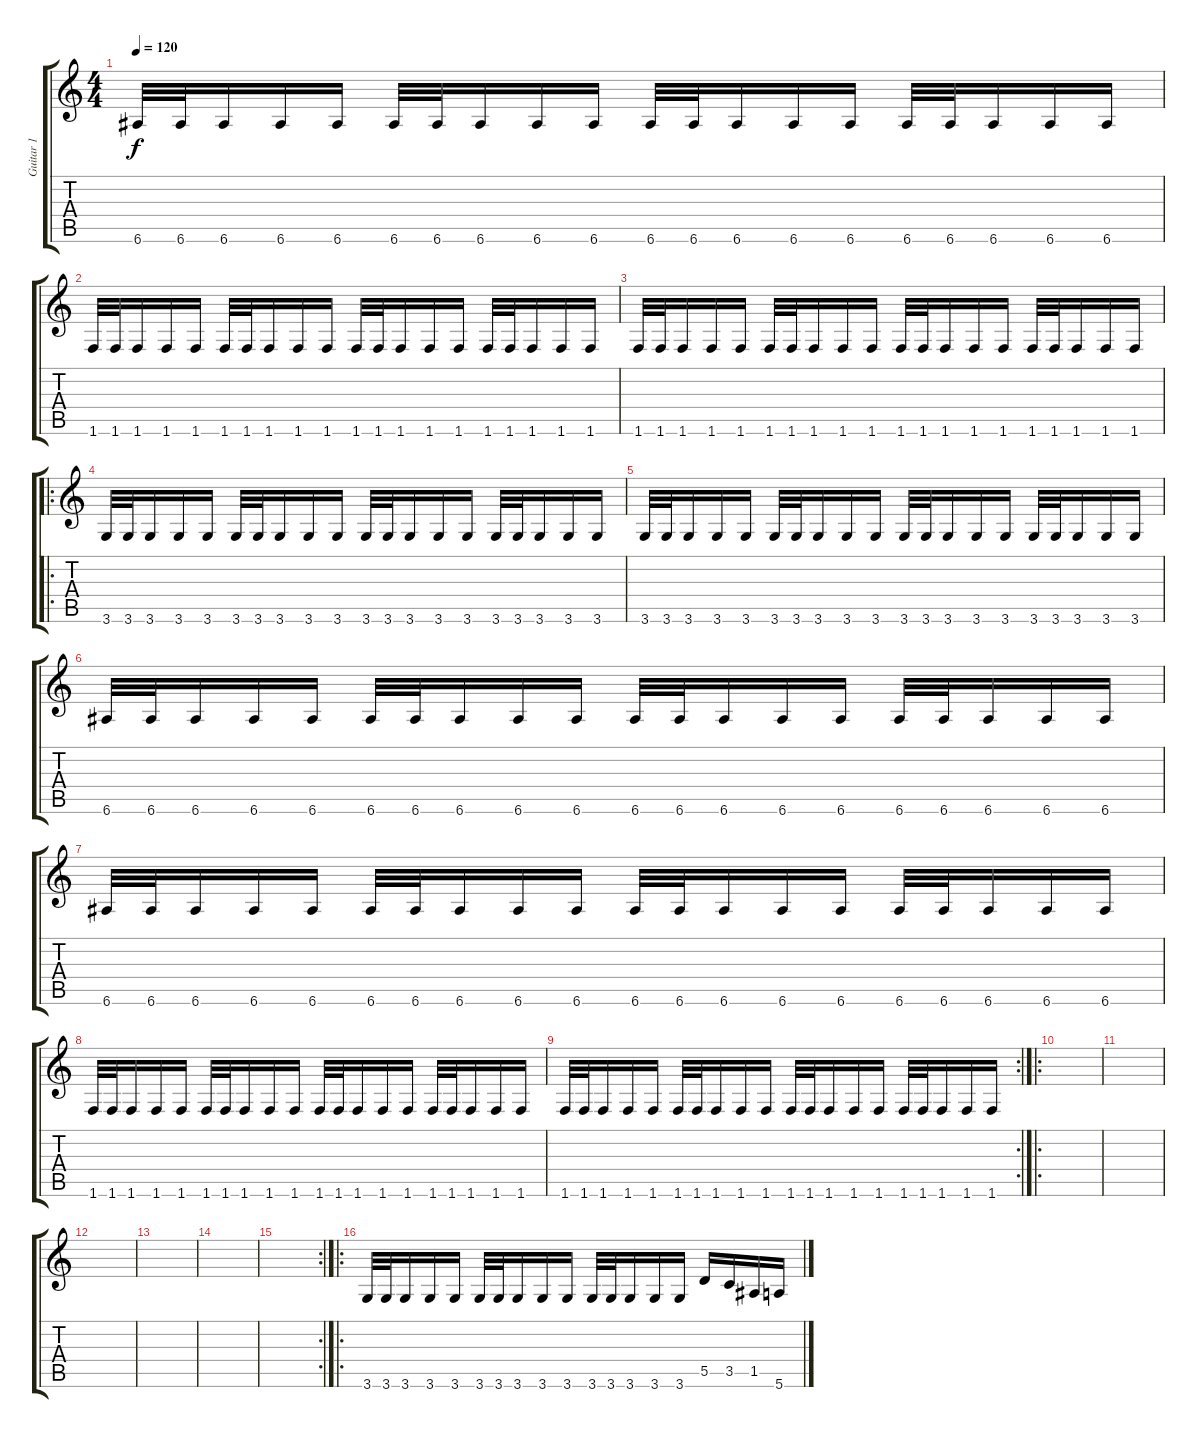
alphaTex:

\track ("Guitar 1" "Guitar 1") {instrument distortionguitar}
\staff {score tabs}
\tuning (E4 B3 G3 D3 A2 E2) {hide}
\ts (4 4)
\tempo 120
\clef g2
\ks c
6.6.32{dy f} 6.6.32 6.6.16 6.6.16 6.6.16 6.6.32 6.6.32 6.6.16 6.6.16 6.6.16 6.6.32 6.6.32 6.6.16 6.6.16 6.6.16 6.6.32 6.6.32 6.6.16 6.6.16 6.6.16 |
1.6.32 1.6.32 1.6.16 1.6.16 1.6.16 1.6.32 1.6.32 1.6.16 1.6.16 1.6.16 1.6.32 1.6.32 1.6.16 1.6.16 1.6.16 1.6.32 1.6.32 1.6.16 1.6.16 1.6.16 |
1.6.32 1.6.32 1.6.16 1.6.16 1.6.16 1.6.32 1.6.32 1.6.16 1.6.16 1.6.16 1.6.32 1.6.32 1.6.16 1.6.16 1.6.16 1.6.32 1.6.32 1.6.16 1.6.16 1.6.16 |
\ro
3.6.32 3.6.32 3.6.16 3.6.16 3.6.16 3.6.32 3.6.32 3.6.16 3.6.16 3.6.16 3.6.32 3.6.32 3.6.16 3.6.16 3.6.16 3.6.32 3.6.32 3.6.16 3.6.16 3.6.16 |
3.6.32 3.6.32 3.6.16 3.6.16 3.6.16 3.6.32 3.6.32 3.6.16 3.6.16 3.6.16 3.6.32 3.6.32 3.6.16 3.6.16 3.6.16 3.6.32 3.6.32 3.6.16 3.6.16 3.6.16 |
6.6.32 6.6.32 6.6.16 6.6.16 6.6.16 6.6.32 6.6.32 6.6.16 6.6.16 6.6.16 6.6.32 6.6.32 6.6.16 6.6.16 6.6.16 6.6.32 6.6.32 6.6.16 6.6.16 6.6.16 |
6.6.32 6.6.32 6.6.16 6.6.16 6.6.16 6.6.32 6.6.32 6.6.16 6.6.16 6.6.16 6.6.32 6.6.32 6.6.16 6.6.16 6.6.16 6.6.32 6.6.32 6.6.16 6.6.16 6.6.16 |
1.6.32 1.6.32 1.6.16 1.6.16 1.6.16 1.6.32 1.6.32 1.6.16 1.6.16 1.6.16 1.6.32 1.6.32 1.6.16 1.6.16 1.6.16 1.6.32 1.6.32 1.6.16 1.6.16 1.6.16 |
\rc 2
1.6.32 1.6.32 1.6.16 1.6.16 1.6.16 1.6.32 1.6.32 1.6.16 1.6.16 1.6.16 1.6.32 1.6.32 1.6.16 1.6.16 1.6.16 1.6.32 1.6.32 1.6.16 1.6.16 1.6.16 |
\ro
|
|
|
|
|
\rc 2
|
\ro
3.6.32 3.6.32 3.6.16 3.6.16 3.6.16 3.6.32 3.6.32 3.6.16 3.6.16 3.6.16 3.6.32 3.6.32 3.6.16 3.6.16 3.6.16 5.5.16 3.5.16 1.5.16 5.6.16
